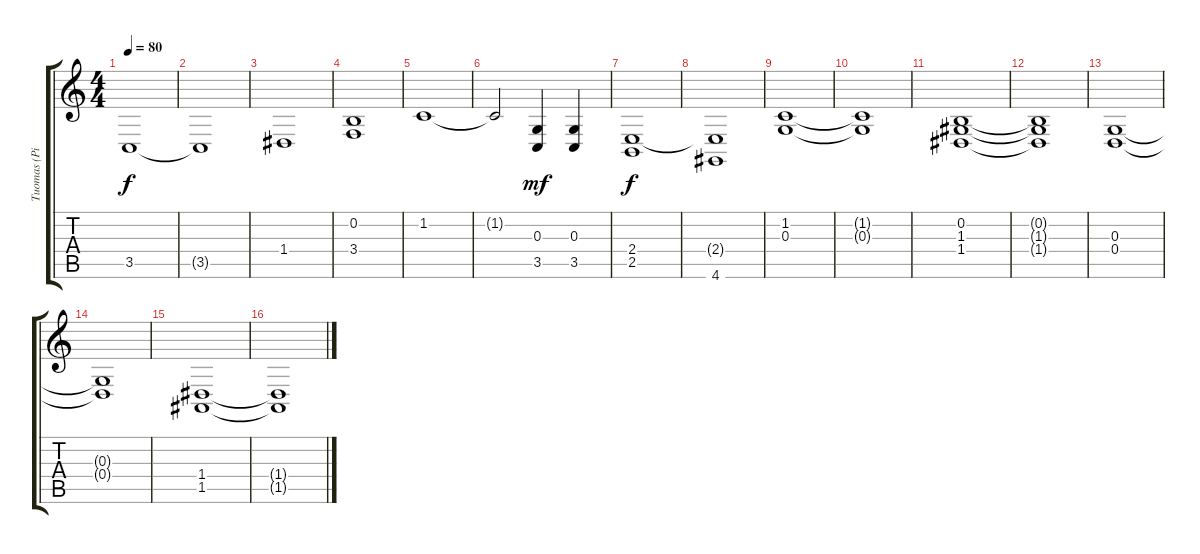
\track ("Tuomas (Piano LH)" "Tuomas (Pi") {instrument acousticgrandpiano}
\staff {score tabs}
\tuning (E4 B3 G3 D3 A2 E2) {hide}
\ts (4 4)
\tempo 80
\clef g2
\ks c
3.5.1{dy f} |
3.5{t}.1 |
1.4.1 |
(0.2 3.4).1 |
1.2.1 |
1.2{t}.2 (0.3 3.5).4{dy mf} (0.3 3.5).4 |
(2.4 2.5).1{dy f} |
(2.4{t} 4.6).1 |
(1.2 0.3).1 |
(1.2{t} 0.3{t}).1 |
(0.2 1.3 1.4).1 |
(0.2{t} 1.3{t} 1.4{t}).1 |
(0.3 0.4).1 |
(0.3{t} 0.4{t}).1 |
(1.4 1.5).1 |
(1.4{t} 1.5{t}).1
